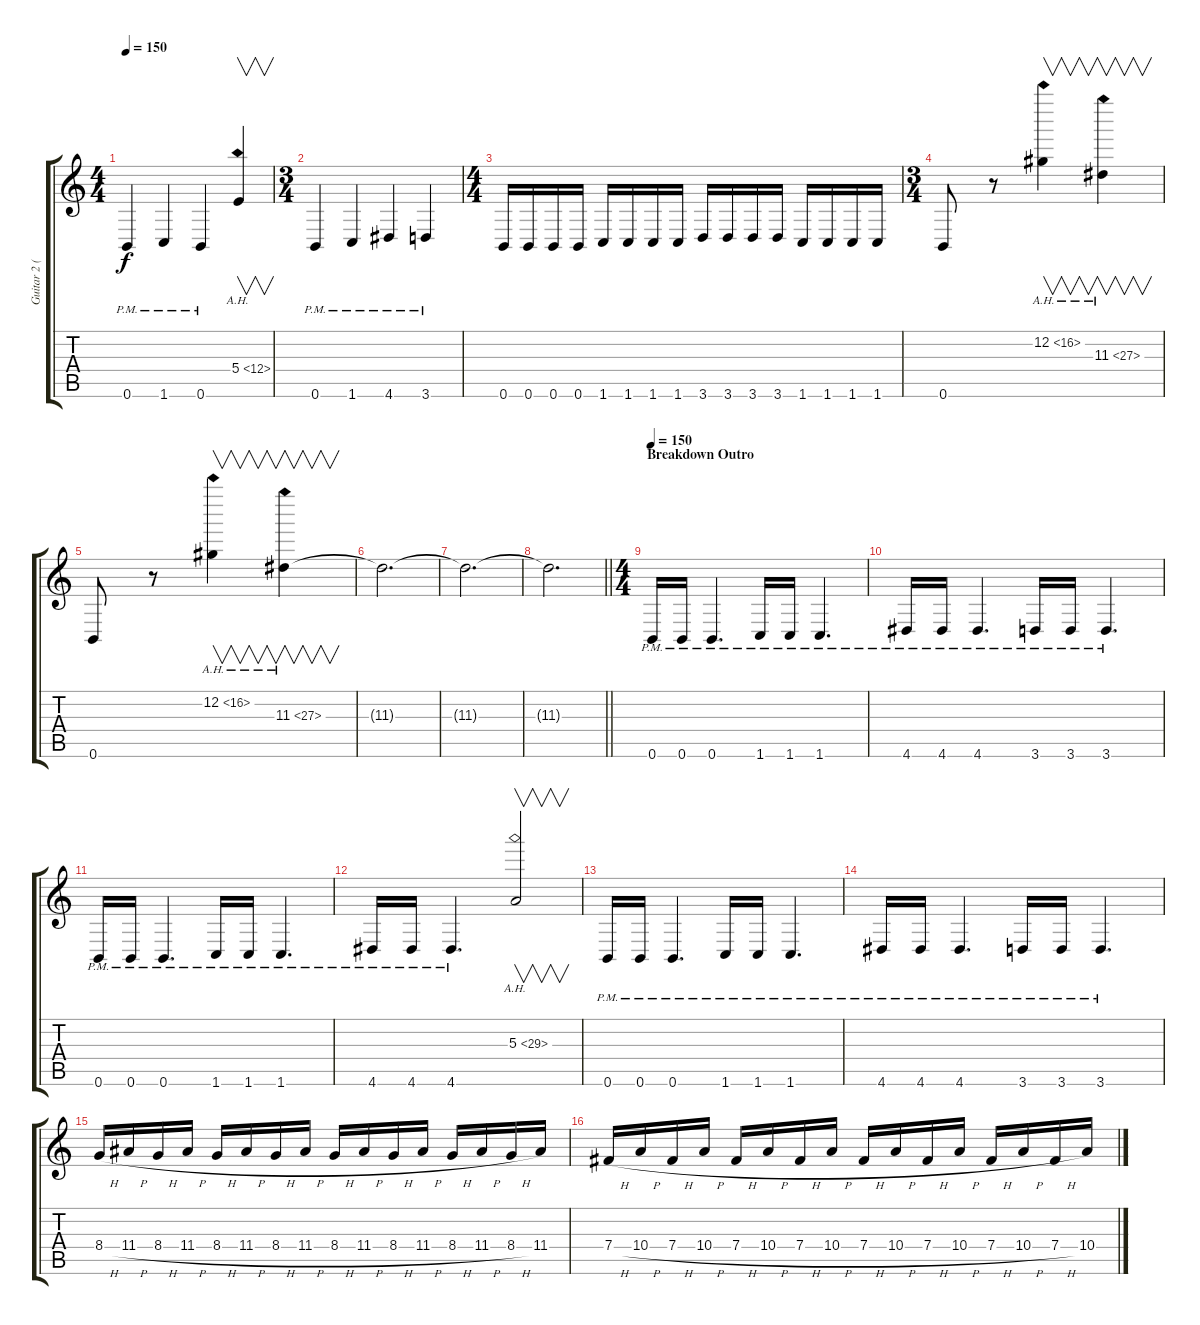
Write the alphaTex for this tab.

\track ("Guitar 2 (Left)" "Guitar 2 (") {instrument overdrivenguitar}
\staff {score tabs}
\tuning (Db4 Ab3 E3 B2 Gb2 B1) {hide}
\ts (4 4)
\tempo 150
\clef g2
\ks c
0.6{pm}.4{dy f} 1.6{pm}.4 0.6{pm}.4 5.4{ah 7}.4{v} |
\ts (3 4)
0.6{pm}.4 1.6{pm}.4 4.6{pm}.4 3.6{pm}.4 |
\ts (4 4)
0.6.16 0.6.16 0.6.16 0.6.16 1.6.16 1.6.16 1.6.16 1.6.16 3.6.16 3.6.16 3.6.16 3.6.16 1.6.16 1.6.16 1.6.16 1.6.16 |
\ts (3 4)
0.6.8 r.8 12.2{ah 4}.4{v} 11.3{ah 16}.4{v} |
0.6.8 r.8 12.2{ah 4}.4{v} 11.3{ah 16}.4{v volume 4} |
11.3{t}.2{d} |
11.3{t}.2{d} |
\barLineRight lightlight
11.3{t}.2{d} |
\ts (4 4)
\section ("" "Breakdown Outro")
\tempo 150
0.6{pm}.16{volume 16} 0.6{pm}.16 0.6{pm}.4{d} 1.6{pm}.16 1.6{pm}.16 1.6{pm}.4{d} |
4.6{pm}.16 4.6{pm}.16 4.6{pm}.4{d} 3.6{pm}.16 3.6{pm}.16 3.6{pm}.4{d} |
0.6{pm}.16 0.6{pm}.16 0.6{pm}.4{d} 1.6{pm}.16 1.6{pm}.16 1.6{pm}.4{d} |
4.6{pm}.16 4.6{pm}.16 4.6{pm}.4{d} 5.3{ah 24}.2{v} |
0.6{pm}.16 0.6{pm}.16 0.6{pm}.4{d} 1.6{pm}.16 1.6{pm}.16 1.6{pm}.4{d} |
4.6{pm}.16 4.6{pm}.16 4.6{pm}.4{d} 3.6{pm}.16 3.6{pm}.16 3.6{pm}.4{d} |
8.4{h}.16 11.4{h}.16 8.4{h}.16 11.4{h}.16 8.4{h}.16 11.4{h}.16 8.4{h}.16 11.4{h}.16 8.4{h}.16 11.4{h}.16 8.4{h}.16 11.4{h}.16 8.4{h}.16 11.4{h}.16 8.4{h}.16 11.4.16 |
7.4{h}.16 10.4{h}.16 7.4{h}.16 10.4{h}.16 7.4{h}.16 10.4{h}.16 7.4{h}.16 10.4{h}.16 7.4{h}.16 10.4{h}.16 7.4{h}.16 10.4{h}.16 7.4{h}.16 10.4{h}.16 7.4{h}.16 10.4.16
